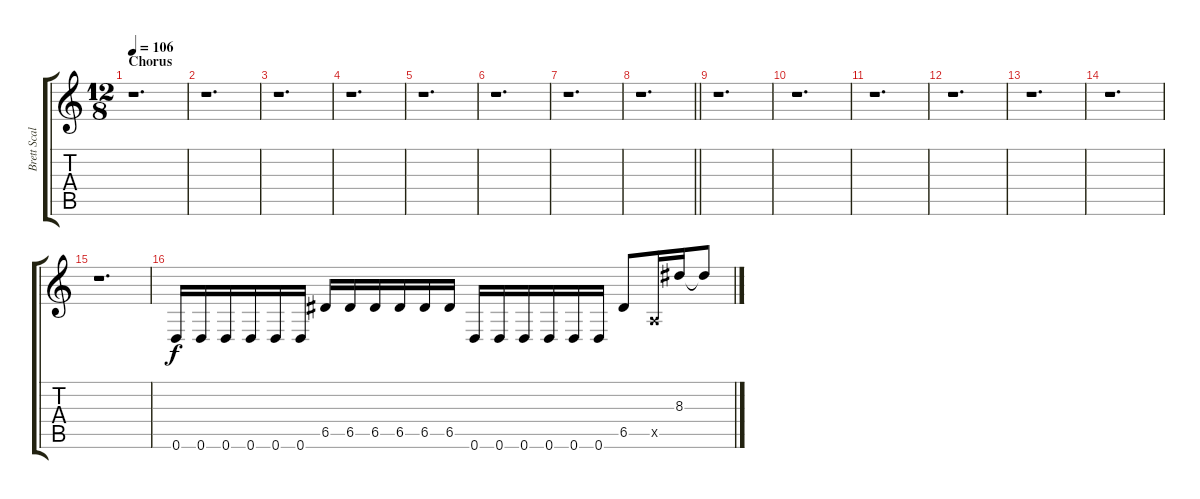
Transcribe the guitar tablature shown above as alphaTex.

\track ("Brett Scallions (Rhythm Guitar)" "Brett Scal") {instrument distortionguitar}
\staff {score tabs}
\tuning (E4 B3 G3 D3 A2 D2) {hide}
\ts (12 8)
\section ("" "Chorus")
\tempo 106
\clef g2
\ks c
r.1{d dy f} |
r.1{d} |
r.1{d} |
r.1{d} |
r.1{d} |
r.1{d} |
r.1{d} |
\barLineRight lightlight
r.1{d} |
r.1{d} |
r.1{d} |
r.1{d} |
r.1{d} |
r.1{d} |
r.1{d} |
r.1{d} |
0.6.16{volume 13} 0.6.16 0.6.16 0.6.16 0.6.16 0.6.16 6.5.16 6.5.16 6.5.16 6.5.16 6.5.16 6.5.16 0.6.16 0.6.16 0.6.16 0.6.16 0.6.16 0.6.16 6.5.8 0.5{x}.16 8.3.16 8.3{t}.8
